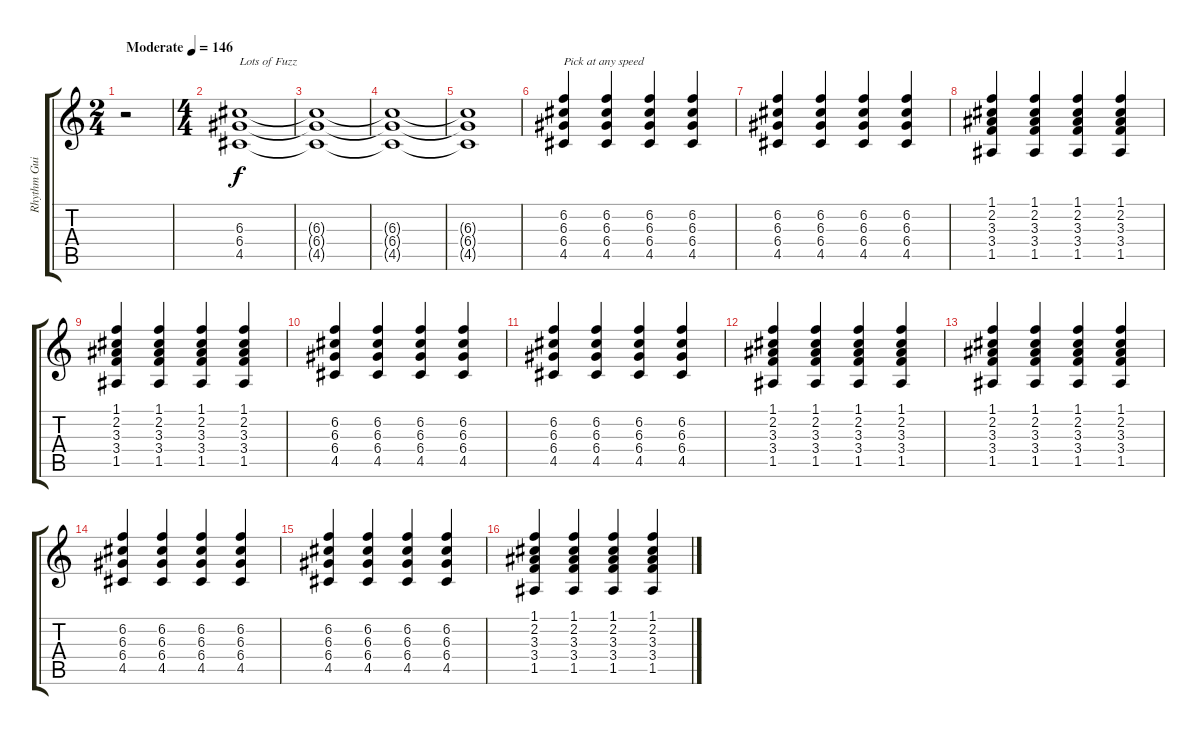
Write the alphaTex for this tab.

\track ("Rhythm Guitar (Coyne)" "Rhythm Gui") {instrument overdrivenguitar}
\staff {score tabs}
\tuning (E4 B3 G3 D3 A2 E2) {hide}
\ts (2 4)
\tempo (146 "Moderate")
\clef g2
\ks c
r.2{dy f instrument overdrivenguitar} |
\ts (4 4)
(6.3 6.4 4.5).1{txt "Lots of Fuzz"} |
(6.3{t} 6.4{t} 4.5{t}).1 |
(6.3{t} 6.4{t} 4.5{t}).1 |
(6.3{t} 6.4{t} 4.5{t}).1 |
(6.2 6.3 6.4 4.5).4{txt "Pick at any speed"} (6.2 6.3 6.4 4.5).4 (6.2 6.3 6.4 4.5).4 (6.2 6.3 6.4 4.5).4 |
(6.2 6.3 6.4 4.5).4 (6.2 6.3 6.4 4.5).4 (6.2 6.3 6.4 4.5).4 (6.2 6.3 6.4 4.5).4 |
(1.1 2.2 3.3 3.4 1.5).4 (1.1 2.2 3.3 3.4 1.5).4 (1.1 2.2 3.3 3.4 1.5).4 (1.1 2.2 3.3 3.4 1.5).4 |
(1.1 2.2 3.3 3.4 1.5).4 (1.1 2.2 3.3 3.4 1.5).4 (1.1 2.2 3.3 3.4 1.5).4 (1.1 2.2 3.3 3.4 1.5).4 |
(6.2 6.3 6.4 4.5).4 (6.2 6.3 6.4 4.5).4 (6.2 6.3 6.4 4.5).4 (6.2 6.3 6.4 4.5).4 |
(6.2 6.3 6.4 4.5).4 (6.2 6.3 6.4 4.5).4 (6.2 6.3 6.4 4.5).4 (6.2 6.3 6.4 4.5).4 |
(1.1 2.2 3.3 3.4 1.5).4 (1.1 2.2 3.3 3.4 1.5).4 (1.1 2.2 3.3 3.4 1.5).4 (1.1 2.2 3.3 3.4 1.5).4 |
(1.1 2.2 3.3 3.4 1.5).4 (1.1 2.2 3.3 3.4 1.5).4 (1.1 2.2 3.3 3.4 1.5).4 (1.1 2.2 3.3 3.4 1.5).4 |
(6.2 6.3 6.4 4.5).4 (6.2 6.3 6.4 4.5).4 (6.2 6.3 6.4 4.5).4 (6.2 6.3 6.4 4.5).4 |
(6.2 6.3 6.4 4.5).4 (6.2 6.3 6.4 4.5).4 (6.2 6.3 6.4 4.5).4 (6.2 6.3 6.4 4.5).4 |
(1.1 2.2 3.3 3.4 1.5).4 (1.1 2.2 3.3 3.4 1.5).4 (1.1 2.2 3.3 3.4 1.5).4 (1.1 2.2 3.3 3.4 1.5).4
